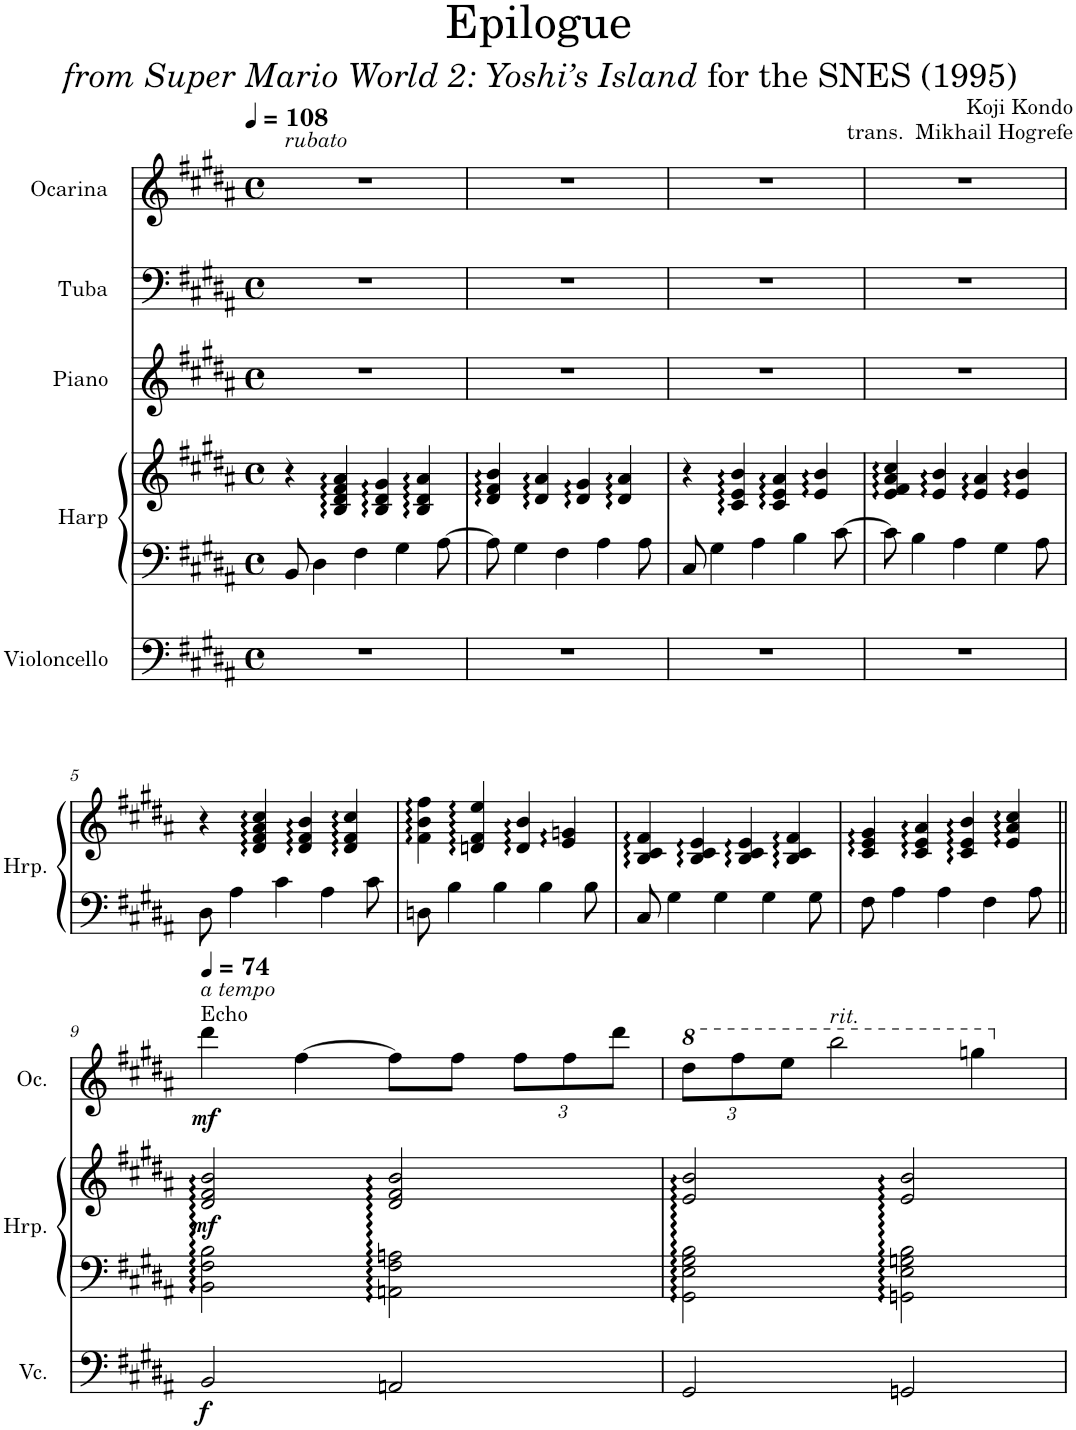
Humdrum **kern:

**kern	**dynam	**kern	**kern	**kern	**kern	**kern	**kern	**dynam	**kern	**kern	**kern	**dynam	**kern	**dynam
*part10	*part10	*part9	*part8	*part7	*part6	*part5	*part5	*part5	*part4	*part3	*part2	*part2	*part1	*part1
*staff11	*staff11	*staff10	*staff9	*staff8	*staff7	*staff6	*staff5	*staff5/6	*staff4	*staff3	*staff2	*staff2	*staff1	*staff1
*I"Violoncello	*	*I"Harp	*I"Harp	*I"Harp	*I"Harp	*I"Harp	*	*	*I"Piano	*I"Tuba	*I"C Soprano Ocarina	*	*I"Ocarina	*
*I'Vc.	*	*I'Hp	*I'Hp	*I'Hp	*I'Hp	*I'Hrp.	*	*	*I'Pno.	*I'Tba.	*I'Oc	*	*I'Oc.	*
*	*	*stria5	*stria5	*stria5	*stria5	*	*	*	*	*	*stria5	*	*	*
*clefF4	*	*clefG2	*clefG2	*clefG2	*clefG2	*clefF4	*clefG2	*	*clefG2	*clefF4	*clefG2	*	*clefG2	*
*k[f#c#g#d#a#]	*	*k[f#c#g#d#a#]	*k[f#c#g#d#a#]	*k[f#c#g#d#a#]	*k[f#c#g#d#a#]	*k[f#c#g#d#a#]	*k[f#c#g#d#a#]	*	*k[f#c#g#d#a#]	*k[f#c#g#d#a#]	*k[f#c#g#d#a#]	*	*k[f#c#g#d#a#]	*
*M4/4	*	*M4/4	*M4/4	*M4/4	*M4/4	*M4/4	*M4/4	*	*M4/4	*M4/4	*M4/4	*	*M4/4	*
*met(c)	*	*met(c)	*met(c)	*met(c)	*met(c)	*met(c)	*met(c)	*	*met(c)	*met(c)	*met(c)	*	*met(c)	*
*MM108	*	*MM108	*MM108	*MM108	*MM108	*MM108	*MM108	*	*MM108	*MM108	*MM108	*	*MM108	*
=1	=1	=1	=1	=1	=1	=1	=1	=1	=1	=1	=1	=1	=1	=1
!	!	!	!	!	!	!	!	!	!	!	!	!	!LO:TX:a:i:t=rubato	!
1r	.	8r	8r	8r	4r	8BB/	4r	.	1r	1r	1r	.	1r	.
.	.	16r	16r	16r	.	4D#\	.	.	.	.	.	.	.	.
.	.	64r	32r	32r	.	.	.	.	.	.	.	.	.	.
.	.	4B	.	.	.	.	.	.	.	.	.	.	.	.
.	.	.	4d#	64r	.	.	.	.	.	.	.	.	.	.
.	.	.	.	4f#	.	.	.	.	.	.	.	.	.	.
.	.	.	.	.	4a#	.	4B/ 4d#/ 4f#/ 4a#/	.	.	.	.	.	.	.
.	.	.	.	.	.	4F#\	.	.	.	.	.	.	.	.
.	.	64r	.	.	.	.	.	.	.	.	.	.	.	.
.	.	32r	4B	.	.	.	.	.	.	.	.	.	.	.
.	.	.	.	4d#	.	.	.	.	.	.	.	.	.	.
.	.	2r	.	.	4g#	.	4B/ 4d#/ 4g#/	.	.	.	.	.	.	.
.	.	.	.	.	.	4G#\	.	.	.	.	.	.	.	.
.	.	.	4B	.	.	.	.	.	.	.	.	.	.	.
.	.	.	.	4d#	.	.	.	.	.	.	.	.	.	.
.	.	.	.	.	4a#	.	4B/ 4d#/ 4a#/	.	.	.	.	.	.	.
.	.	.	.	.	.	[8A#\	.	.	.	.	.	.	.	.
.	.	.	[32d#	.	.	.	.	.	.	.	.	.	.	.
.	.	.	.	[64f#	.	.	.	.	.	.	.	.	.	.
=2	=2	=2	=2	=2	=2	=2	=2	=2	=2	=2	=2	=2	=2	=2
1r	.	1r	8..d#]	8...f#]	4b	8A#\]	4d#/ 4f#/ 4b/	.	1r	1r	1r	.	1r	.
.	.	.	.	.	.	4G#\	.	.	.	.	.	.	.	.
.	.	.	32r	.	.	.	.	.	.	.	.	.	.	.
.	.	.	.	4d#	.	.	.	.	.	.	.	.	.	.
.	.	.	4r	.	4a#	.	4d#/ 4a#/	.	.	.	.	.	.	.
.	.	.	.	.	.	4F#\	.	.	.	.	.	.	.	.
.	.	.	.	4d#	.	.	.	.	.	.	.	.	.	.
.	.	.	2r	.	4g#	.	4d#/ 4g#/	.	.	.	.	.	.	.
.	.	.	.	.	.	4A#\	.	.	.	.	.	.	.	.
.	.	.	.	4d#	.	.	.	.	.	.	.	.	.	.
.	.	.	.	.	4a#	.	4d#/ 4a#/	.	.	.	.	.	.	.
.	.	.	.	.	.	8A#\	.	.	.	.	.	.	.	.
.	.	.	.	64r	.	.	.	.	.	.	.	.	.	.
=3	=3	=3	=3	=3	=3	=3	=3	=3	=3	=3	=3	=3	=3	=3
!	!	!	!LO:N:vis=8	!LO:N:vis=8	!	!	!	!	!	!	!	!	!	!
1r	.	2r	8..r	8...r	4r	8C#/	4r	.	1r	1r	1r	.	1r	.
.	.	.	.	.	.	4G#\	.	.	.	.	.	.	.	.
.	.	.	4c#	.	.	.	.	.	.	.	.	.	.	.
.	.	.	.	4e	.	.	.	.	.	.	.	.	.	.
.	.	.	.	.	4b	.	4c#/ 4e/ 4b/	.	.	.	.	.	.	.
.	.	.	.	.	.	4A#\	.	.	.	.	.	.	.	.
.	.	.	4c#	.	.	.	.	.	.	.	.	.	.	.
.	.	.	.	4e	.	.	.	.	.	.	.	.	.	.
.	.	4r	.	.	4a#	.	4c#/ 4e/ 4a#/	.	.	.	.	.	.	.
.	.	.	.	.	.	4B\	.	.	.	.	.	.	.	.
.	.	.	32r	.	.	.	.	.	.	.	.	.	.	.
.	.	.	.	4e	.	.	.	.	.	.	.	.	.	.
.	.	8r	8r	.	4b	.	4e/ 4b/	.	.	.	.	.	.	.
.	.	16r	16r	.	.	[8c#\	.	.	.	.	.	.	.	.
.	.	64r	32r	.	.	.	.	.	.	.	.	.	.	.
.	.	[32.e	.	.	.	.	.	.	.	.	.	.	.	.
.	.	.	[32f#	.	.	.	.	.	.	.	.	.	.	.
.	.	.	.	[64a#	.	.	.	.	.	.	.	.	.	.
=4	=4	=4	=4	=4	=4	=4	=4	=4	=4	=4	=4	=4	=4	=4
1r	.	8e/L_	8..f#]	8...a#]	4cc#	8c#\]	4e/ 4f#/ 4a#/ 4cc#/	.	1r	1r	1r	.	1r	.
.	.	16e/L_	.	.	.	4B\	.	.	.	.	.	.	.	.
.	.	64e/JJkk]	.	.	.	.	.	.	.	.	.	.	.	.
.	.	64r	.	.	.	.	.	.	.	.	.	.	.	.
.	.	32r	32r	.	.	.	.	.	.	.	.	.	.	.
.	.	.	.	4e	.	.	.	.	.	.	.	.	.	.
.	.	4r	4r	.	4b	.	4e/ 4b/	.	.	.	.	.	.	.
.	.	.	.	.	.	4A#\	.	.	.	.	.	.	.	.
.	.	.	.	4e	.	.	.	.	.	.	.	.	.	.
.	.	2r	2r	.	4a#	.	4e/ 4a#/	.	.	.	.	.	.	.
.	.	.	.	.	.	4G#\	.	.	.	.	.	.	.	.
.	.	.	.	4e	.	.	.	.	.	.	.	.	.	.
.	.	.	.	.	4b	.	4e/ 4b/	.	.	.	.	.	.	.
.	.	.	.	.	.	8A#\	.	.	.	.	.	.	.	.
.	.	.	.	64r	.	.	.	.	.	.	.	.	.	.
!!LO:LB:g=z
=5	=5	=5	=5	=5	=5	=5	=5	=5	=5	=5	=5	=5	=5	=5
!	!	!	!LO:N:vis=8	!LO:N:vis=8	!	!	!	!	!	!	!	!	!	!
1r	.	8r	8..r	8...r	4r	8D#\	4r	.	1r	1r	1r	.	1r	.
.	.	16r	.	.	.	4A#\	.	.	.	.	.	.	.	.
.	.	64r	.	.	.	.	.	.	.	.	.	.	.	.
.	.	4d#	.	.	.	.	.	.	.	.	.	.	.	.
.	.	.	4f#	.	.	.	.	.	.	.	.	.	.	.
.	.	.	.	4a#	.	.	.	.	.	.	.	.	.	.
.	.	.	.	.	4cc#	.	4d#/ 4f#/ 4a#/ 4cc#/	.	.	.	.	.	.	.
.	.	.	.	.	.	4c#\	.	.	.	.	.	.	.	.
.	.	64r	.	.	.	.	.	.	.	.	.	.	.	.
.	.	32r	4d#	.	.	.	.	.	.	.	.	.	.	.
.	.	.	.	4f#	.	.	.	.	.	.	.	.	.	.
.	.	2r	.	.	4b	.	4d#/ 4f#/ 4b/	.	.	.	.	.	.	.
.	.	.	.	.	.	4A#\	.	.	.	.	.	.	.	.
.	.	.	4d#	.	.	.	.	.	.	.	.	.	.	.
.	.	.	.	4f#	.	.	.	.	.	.	.	.	.	.
.	.	.	.	.	4cc#	.	4d#/ 4f#/ 4cc#/	.	.	.	.	.	.	.
.	.	.	.	.	.	8c#\	.	.	.	.	.	.	.	.
.	.	.	[32f#	.	.	.	.	.	.	.	.	.	.	.
.	.	.	.	[64b	.	.	.	.	.	.	.	.	.	.
=6	=6	=6	=6	=6	=6	=6	=6	=6	=6	=6	=6	=6	=6	=6
1r	.	1r	8..f#]	8...b]	4ff#	8Dn\	4f#\ 4b\ 4ff#\	.	1r	1r	1r	.	1r	.
.	.	.	.	.	.	4B\	.	.	.	.	.	.	.	.
.	.	.	4dn	.	.	.	.	.	.	.	.	.	.	.
.	.	.	.	4f#	.	.	.	.	.	.	.	.	.	.
.	.	.	.	.	4ee	.	4dn/ 4f#/ 4ee/	.	.	.	.	.	.	.
.	.	.	.	.	.	4B\	.	.	.	.	.	.	.	.
.	.	.	32r	.	.	.	.	.	.	.	.	.	.	.
.	.	.	.	4dn	.	.	.	.	.	.	.	.	.	.
.	.	.	4r	.	4b	.	4d/ 4b/	.	.	.	.	.	.	.
.	.	.	.	.	.	4B\	.	.	.	.	.	.	.	.
.	.	.	.	4e	.	.	.	.	.	.	.	.	.	.
.	.	.	8r	.	4gn	.	4e/ 4gn/	.	.	.	.	.	.	.
.	.	.	16r	.	.	8B\	.	.	.	.	.	.	.	.
.	.	.	32r	.	.	.	.	.	.	.	.	.	.	.
.	.	.	[32B	.	.	.	.	.	.	.	.	.	.	.
.	.	.	.	[64c#	.	.	.	.	.	.	.	.	.	.
=7	=7	=7	=7	=7	=7	=7	=7	=7	=7	=7	=7	=7	=7	=7
1r	.	1r	8..B]	8...c#]	4f#	8C#/	4B/ 4c#/ 4f#/	.	1r	1r	1r	.	1r	.
.	.	.	.	.	.	4G#\	.	.	.	.	.	.	.	.
.	.	.	4B	.	.	.	.	.	.	.	.	.	.	.
.	.	.	.	4c#	.	.	.	.	.	.	.	.	.	.
.	.	.	.	.	4e	.	4B/ 4c#/ 4e/	.	.	.	.	.	.	.
.	.	.	.	.	.	4G#\	.	.	.	.	.	.	.	.
.	.	.	4B	.	.	.	.	.	.	.	.	.	.	.
.	.	.	.	4c#	.	.	.	.	.	.	.	.	.	.
.	.	.	.	.	4e	.	4B/ 4c#/ 4e/	.	.	.	.	.	.	.
.	.	.	.	.	.	4G#\	.	.	.	.	.	.	.	.
.	.	.	4B	.	.	.	.	.	.	.	.	.	.	.
.	.	.	.	4c#	.	.	.	.	.	.	.	.	.	.
.	.	.	.	.	4f#	.	4B/ 4c#/ 4f#/	.	.	.	.	.	.	.
.	.	.	.	.	.	8G#\	.	.	.	.	.	.	.	.
.	.	.	[32c#	.	.	.	.	.	.	.	.	.	.	.
.	.	.	.	[64e	.	.	.	.	.	.	.	.	.	.
=8	=8	=8	=8	=8	=8	=8	=8	=8	=8	=8	=8	=8	=8	=8
1r	.	1r	8..c#]	8...e]	4g#	8F#\	4c#/ 4e/ 4g#/	.	1r	1r	1r	.	1r	.
.	.	.	.	.	.	4A#\	.	.	.	.	.	.	.	.
.	.	.	4c#	.	.	.	.	.	.	.	.	.	.	.
.	.	.	.	4e	.	.	.	.	.	.	.	.	.	.
.	.	.	.	.	4a#	.	4c#/ 4e/ 4a#/	.	.	.	.	.	.	.
.	.	.	.	.	.	4A#\	.	.	.	.	.	.	.	.
.	.	.	4c#	.	.	.	.	.	.	.	.	.	.	.
.	.	.	.	4e	.	.	.	.	.	.	.	.	.	.
.	.	.	.	.	4b	.	4c#/ 4e/ 4b/	.	.	.	.	.	.	.
.	.	.	.	.	.	4F#\	.	.	.	.	.	.	.	.
.	.	.	4e	.	.	.	.	.	.	.	.	.	.	.
.	.	.	.	4a#	.	.	.	.	.	.	.	.	.	.
.	.	.	.	.	4cc#	.	4e/ 4a#/ 4cc#/	.	.	.	.	.	.	.
.	.	.	.	.	.	8A#\	.	.	.	.	.	.	.	.
.	.	.	32r	.	.	.	.	.	.	.	.	.	.	.
.	.	.	.	64r	.	.	.	.	.	.	.	.	.	.
!!LO:LB:g=z
=9||	=9||	=9||	=9||	=9||	=9||	=9||	=9||	=9||	=9||	=9||	=9||	=9||	=9||	=9||
*	*	*	*	*	*	*	*	*	*	*	*	*	*MM74	*
!	!	!	!	!	!	!	!	!	!	!	!	!	!LO:TX:a:t=Echo	!
!	!	!	!	!	!	!	!	!	!	!	!	!	!LO:TX:a:i:t=a tempo	!
!	!LO:DY:b	!	!	!	!	!	!	!LO:DY:b	!	!	!	!	!	!LO:DY:b
2BB/	f	16BB	64r	32r	32r	2BB\ 2F#\ 2B\	2d#/ 2f#/ 2b/	mf	1r	1r	16r	.	4ddd#\	mf
.	.	.	16F#	.	.	.	.	.	.	.	.	.	.	.
.	.	.	.	2B	64r	.	.	.	.	.	.	.	.	.
.	.	.	.	.	2d#	.	.	.	.	.	.	.	.	.
!	!	!	!	!	!	!	!	!	!	!	!	!LO:DY:b	!	!
.	.	4..f#	.	.	.	.	.	.	.	.	4ddd#	p	.	.
.	.	.	4..b	.	.	.	.	.	.	.	.	.	.	.
.	.	.	.	.	.	.	.	.	.	.	.	.	[4ff#\	.
.	.	.	.	.	.	.	.	.	.	.	[4ff#	.	.	.
2AAn/	.	16AAn	.	.	.	2AAn\ 2F#\ 2An\	2d#/ 2f#/ 2b/	.	.	.	.	.	8ff#\L]	.
.	.	.	16F#/LL	.	.	.	.	.	.	.	.	.	.	.
.	.	.	.	[4...An	.	.	.	.	.	.	.	.	.	.
.	.	.	.	.	[4..d#	.	.	.	.	.	.	.	.	.
.	.	4..f#	.	.	.	.	.	.	.	.	8ff#\L]	.	.	.
.	.	.	[32.b/JJk	.	.	.	.	.	.	.	.	.	.	.
.	.	.	4.b_	.	.	.	.	.	.	.	.	.	8ff#\J	.
.	.	.	.	.	.	.	.	.	.	.	8ff#\J	.	.	.
*	*	*	*	*	*	*	*	*	*	*	*	*	*Xbrackettup	*
.	.	.	.	.	.	.	.	.	.	.	.	.	12ff#\L	.
.	.	.	.	.	.	.	.	.	.	.	[24.ff#\KL	.	.	.
.	.	.	.	.	.	.	.	.	.	.	.	.	12ff#\	.
*	*	*	*	*	*	*	*	*	*	*	*Xbrackettup	*	*	*
.	.	.	.	.	.	.	.	.	.	.	48ff#\KK]	.	.	.
.	.	.	.	.	.	.	.	.	.	.	12ff#\	.	.	.
.	.	.	.	.	.	.	.	.	.	.	.	.	12ddd#\J	.
.	.	.	.	.	.	.	.	.	.	.	[48ddd#\Jkk	.	.	.
.	.	.	.	.	64d#_	.	.	.	.	.	.	.	.	.
=10	=10	=10	=10	=10	=10	=10	=10	=10	=10	=10	=10	=10	=10	=10
*	*	*	*	*	*	*	*	*	*	*	*	*	*8va	*
2GG#/	.	16GG#	64b/KKLL]	32A]	32.d#]	2GG#\ 2E\ 2G#\ 2B\	2e/ 2b/	.	1r	1r	24.ddd#\KL]	.	12ddd#\L	.
.	.	.	16E/JJ	.	.	.	.	.	.	.	.	.	.	.
.	.	.	.	2G#	.	.	.	.	.	.	.	.	.	.
.	.	.	.	.	2B	.	.	.	.	.	.	.	.	.
.	.	4..e	.	.	.	.	.	.	.	.	12ddd#\	.	.	.
.	.	.	4..b	.	.	.	.	.	.	.	.	.	.	.
.	.	.	.	.	.	.	.	.	.	.	.	.	12fff#\	.
.	.	.	.	.	.	.	.	.	.	.	12fff#\	.	.	.
.	.	.	.	.	.	.	.	.	.	.	.	.	12eee\J	.
.	.	.	.	.	.	.	.	.	.	.	[48eee\Jkk	.	.	.
!	!	!	!	!	!	!	!	!	!	!	!	!	!LO:TX:a:i:t=rit.	!
.	.	.	.	.	.	.	.	.	.	.	24.eee]	.	2bbb\	.
.	.	.	.	.	.	.	.	.	.	.	2bbb	.	.	.
2GGn/	.	16GGn	.	.	.	2GGn\ 2E\ 2Gn\ 2B\	2e/ 2b/	.	.	.	.	.	.	.
.	.	.	16E	.	.	.	.	.	.	.	.	.	.	.
.	.	.	.	4...Gn	.	.	.	.	.	.	.	.	.	.
.	.	.	.	.	[4..B	.	.	.	.	.	.	.	.	.
.	.	4..e	.	.	.	.	.	.	.	.	.	.	.	.
.	.	.	[4.b	.	.	.	.	.	.	.	.	.	.	.
.	.	.	.	.	.	.	.	.	.	.	.	.	4gggn\	.
.	.	.	.	.	.	.	.	.	.	.	[8.gggn	.	.	.
.	.	.	32.b]	.	.	.	.	.	.	.	.	.	.	.
.	.	.	.	.	64B]	.	.	.	.	.	.	.	.	.
*	*	*	*	*	*	*	*	*	*	*	*	*	*X8va	*
=	=	=	=	=	=	=	=	=	=	=	=	=	=	=
*-	*-	*-	*-	*-	*-	*-	*-	*-	*-	*-	*-	*-	*-	*-
